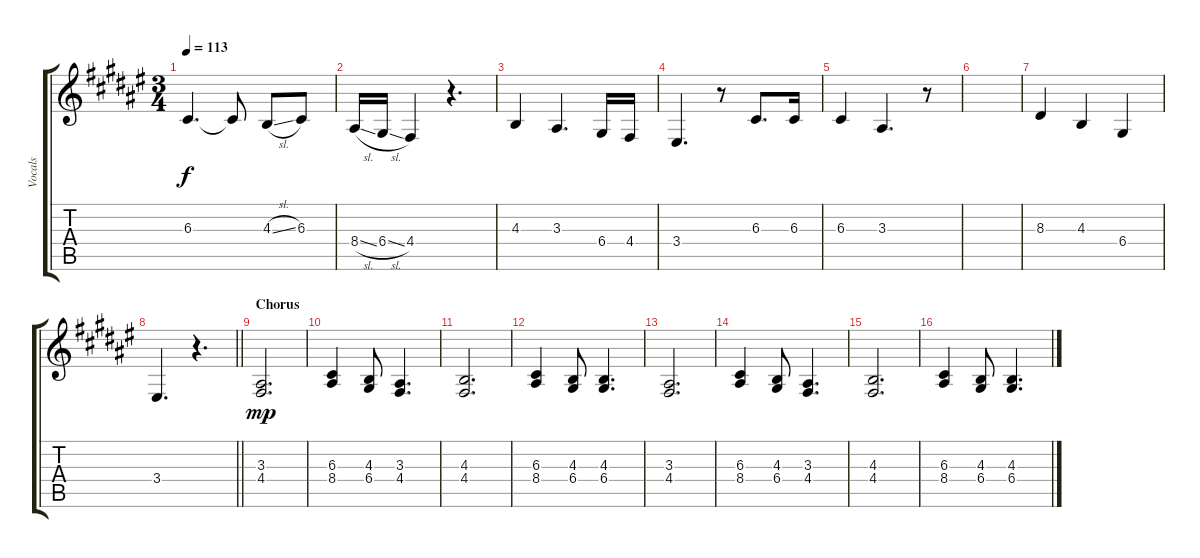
\track ("Vocals" "Vocals") {instrument clarinet}
\staff {score tabs}
\tuning (E4 B3 G3 D3 A2 E2) {hide}
\ts (3 4)
\tempo 113
\clef g2
\ks f#
6.3.4{d dy f} 6.3{t}.8 4.3{sl}.8 6.3.8 |
8.4{sl}.16 6.4{sl}.16 4.4.4 r.4{d} |
4.3.4 3.3.4{d} 6.4.16 4.4.16 |
3.4.4{d} r.8 6.3.8{d} 6.3.16 |
6.3.4 3.3.4{d} r.8 |
|
8.3.4 4.3.4 6.4.4 |
\barLineRight lightlight
3.4.4{d} r.4{d} |
\section ("" "Chorus")
(3.3 4.4).2{d dy mp} |
(6.3 8.4).4 (4.3 6.4).8 (3.3 4.4).4{d} |
(4.3 4.4).2{d} |
(6.3 8.4).4 (4.3 6.4).8 (4.3 6.4).4{d} |
(3.3 4.4).2{d} |
(6.3 8.4).4 (4.3 6.4).8 (3.3 4.4).4{d} |
(4.3 4.4).2{d} |
(6.3 8.4).4 (4.3 6.4).8 (4.3 6.4).4{d}
